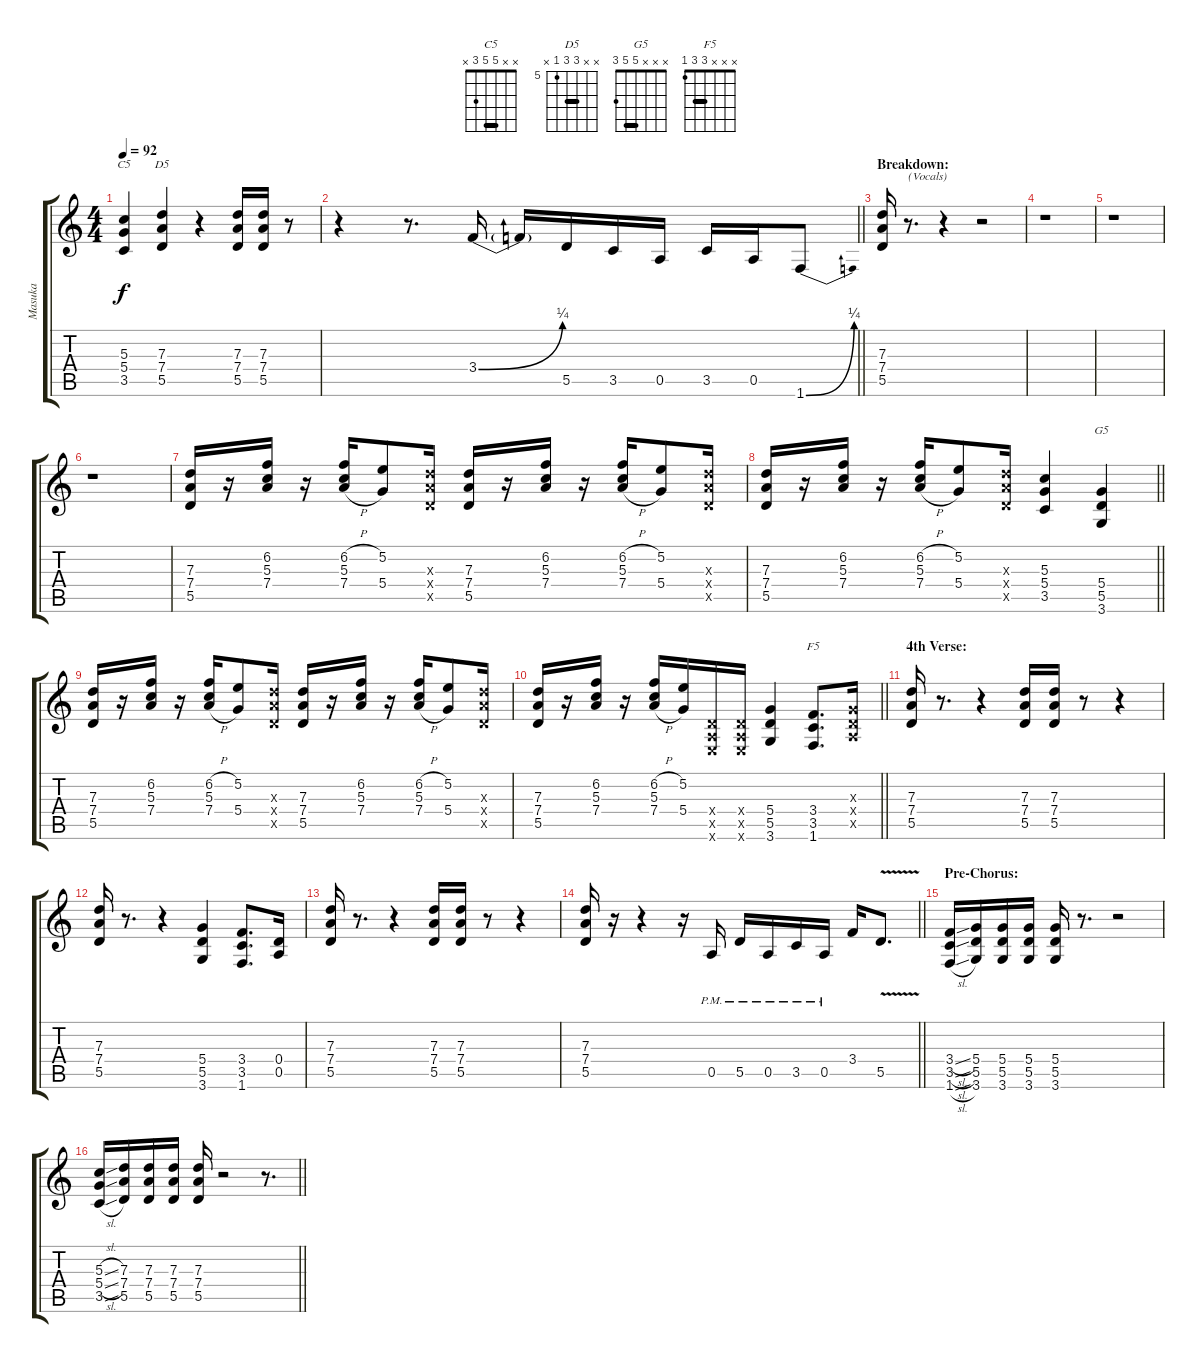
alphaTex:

\track ("Masuka" "Masuka") {instrument acousticguitarsteel}
\staff {score tabs}
\tuning (E4 B3 G3 D3 A2 E2) {hide}
\chord ("C5" x x 5 5 3 x) {barre 5}
\chord ("D5" x x 7 7 5 x) {firstfret 5 barre 7}
\chord ("G5" x x x 5 5 3) {barre 5}
\chord ("F5" x x x 3 3 1) {barre 3}
\ts (4 4)
\tempo 92
\clef g2
\ks c
(5.3 5.4 3.5).4{ch "C5" dy f} (7.3 7.4 5.5).4{ch "D5"} r.4 (7.3 7.4 5.5).16 (7.3 7.4 5.5).16 r.8 |
\barLineRight lightlight
r.4 r.8{d} 3.4{be (bend 0 0 60 1)}.16 3.4{t}.16 5.5.16 3.5.16 0.5.16 3.5.16 0.5.16 1.6{be (bend 0 0 60 1)}.8 |
\section ("" "Breakdown:")
(7.3 7.4 5.5).16 r.8{d txt "(Vocals)"} r.4 r.2 |
r.1 |
r.1 |
r.1 |
(7.3 7.4 5.5).16 r.16 (6.2 5.3 7.4).16 r.16 (6.2{h} 5.3 7.4{h}).16 (5.2 5.4).8 (7.3{x} 7.4{x} 5.5{x}).16 (7.3 7.4 5.5).16 r.16 (6.2 5.3 7.4).16 r.16 (6.2{h} 5.3 7.4{h}).16 (5.2 5.4).8 (7.3{x} 7.4{x} 5.5{x}).16 |
\barLineRight lightlight
(7.3 7.4 5.5).16 r.16 (6.2 5.3 7.4).16 r.16 (6.2{h} 5.3 7.4{h}).16 (5.2 5.4).8 (7.3{x} 7.4{x} 5.5{x}).16 (5.3 5.4 3.5).4 (5.4 5.5 3.6).4{ch "G5"} |
(7.3 7.4 5.5).16 r.16 (6.2 5.3 7.4).16 r.16 (6.2{h} 5.3 7.4{h}).16 (5.2 5.4).8 (7.3{x} 7.4{x} 5.5{x}).16 (7.3 7.4 5.5).16 r.16 (6.2 5.3 7.4).16 r.16 (6.2{h} 5.3 7.4{h}).16 (5.2 5.4).8 (7.3{x} 7.4{x} 5.5{x}).16 |
\barLineRight lightlight
(7.3 7.4 5.5).16 r.16 (6.2 5.3 7.4).16 r.16 (6.2{h} 5.3 7.4{h}).16 (5.2 5.4).16 (0.4{x} 0.5{x} 0.6{x}).16 (0.4{x} 0.5{x} 0.6{x}).16 (5.4 5.5 3.6).4 (3.4 3.5 1.6).8{d ch "F5"} (0.3{x} 0.4{x} 0.5{x}).16 |
\section ("" "4th Verse:")
(7.3 7.4 5.5).16 r.8{d} r.4 (7.3 7.4 5.5).16 (7.3 7.4 5.5).16 r.8 r.4 |
(7.3 7.4 5.5).16 r.8{d} r.4 (5.4 5.5 3.6).4 (3.4 3.5 1.6).8{d} (0.4 0.5).16 |
(7.3 7.4 5.5).16 r.8{d} r.4 (7.3 7.4 5.5).16 (7.3 7.4 5.5).16 r.8 r.4 |
\barLineRight lightlight
(7.3 7.4 5.5).16 r.16 r.4 r.16 0.5{pm}.16 5.5{pm}.16 0.5{pm}.16 3.5{pm}.16 0.5{pm}.16 3.4.16 5.5{v}.8{d} |
\section ("" "Pre-Chorus:")
(3.4{sl} 3.5{sl} 1.6{sl}).16 (5.4 5.5 3.6).16 (5.4 5.5 3.6).16 (5.4 5.5 3.6).16 (5.4 5.5 3.6).16 r.8{d} r.2 |
\barLineRight lightlight
(5.3{sl} 5.4{sl} 3.5{sl}).16 (7.3 7.4 5.5).16 (7.3 7.4 5.5).16 (7.3 7.4 5.5).16 (7.3 7.4 5.5).16 r.2 r.8{d}
